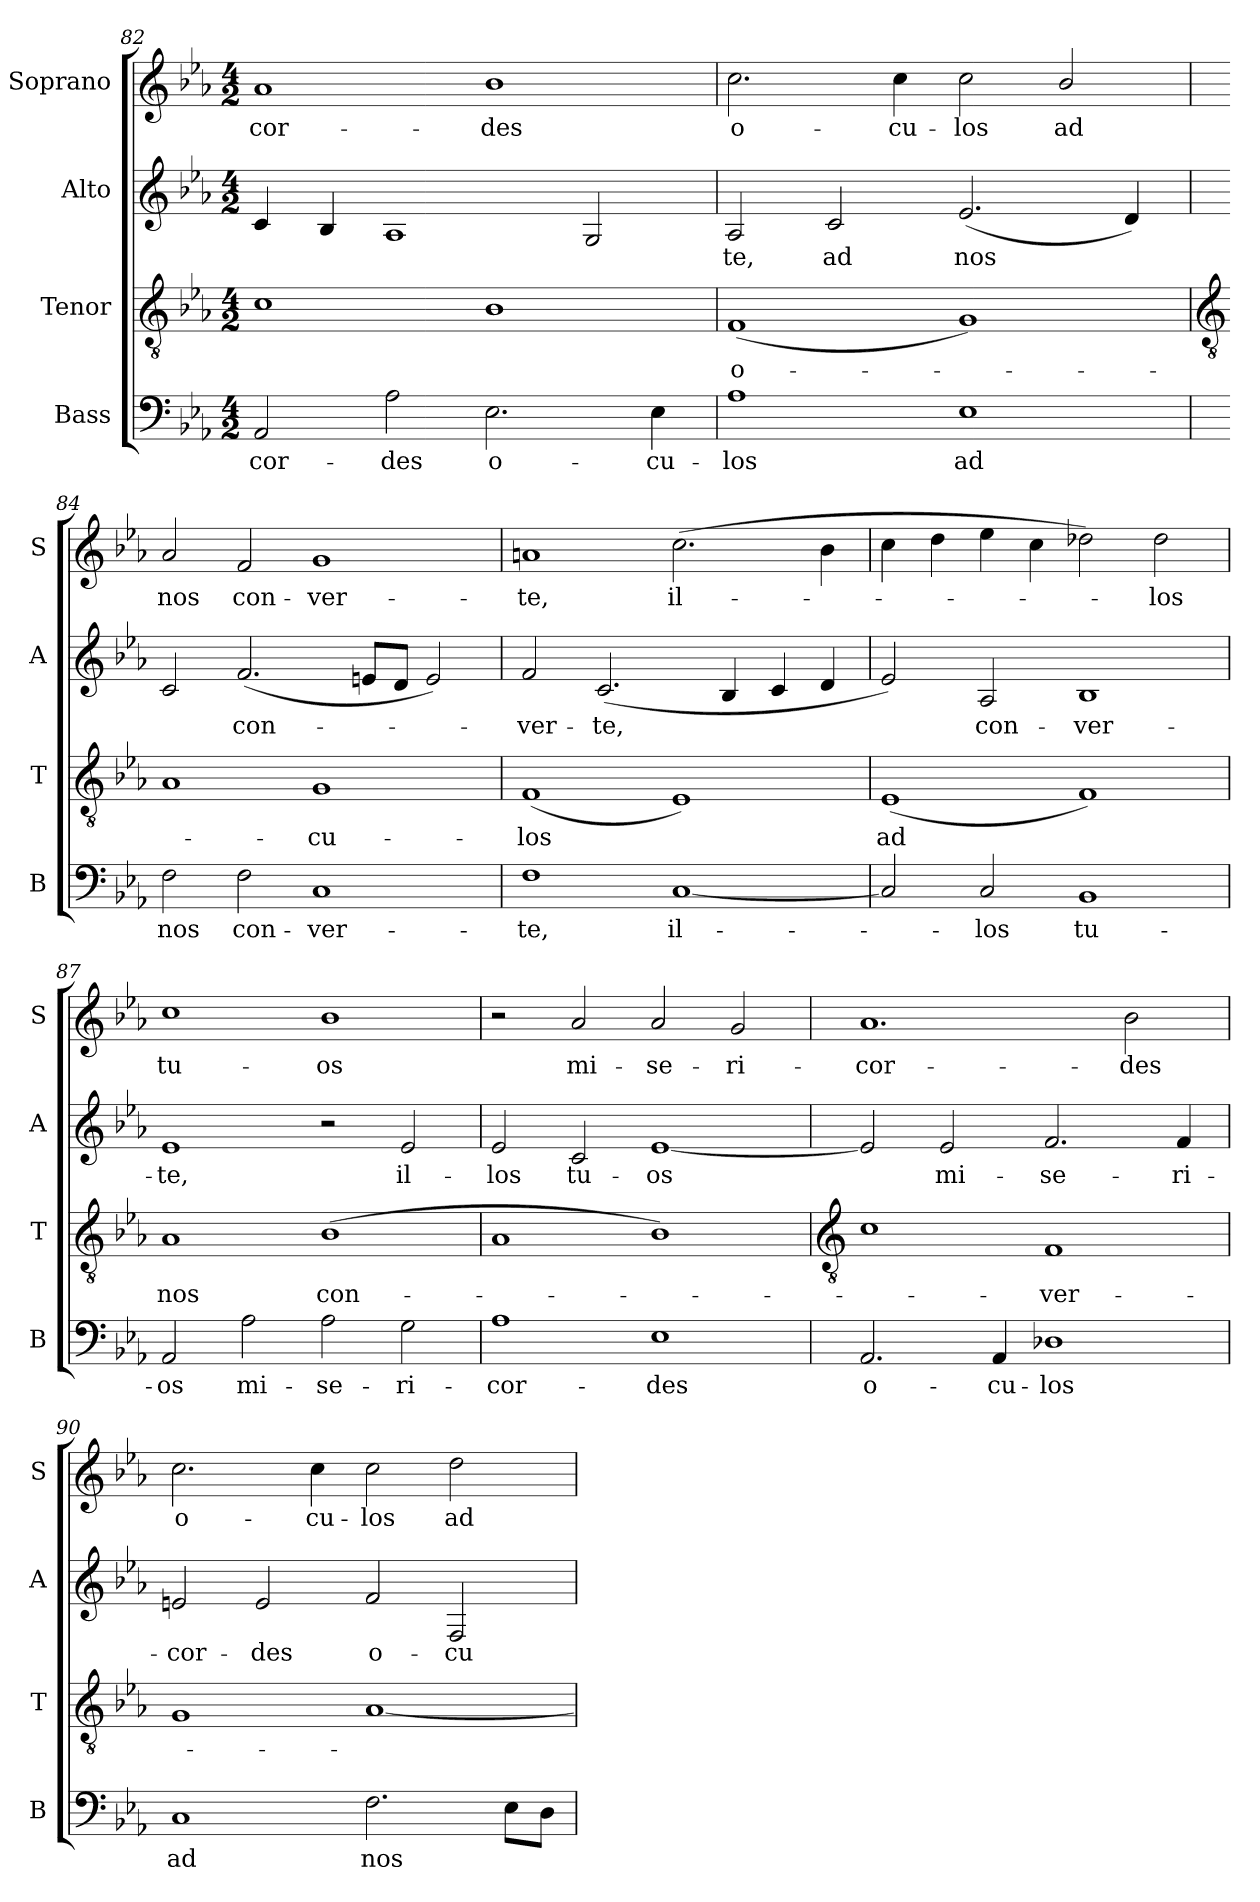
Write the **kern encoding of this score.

**kern	**text	**kern	**text	**kern	**text	**kern	**text
*part4	*part4	*part3	*part3	*part2	*part2	*part1	*part1
*staff4	*staff4	*staff3	*staff3	*staff2	*staff2	*staff1	*staff1
*I"Bass	*	*I"Tenor	*	*I"Alto	*	*I"Soprano	*
*I'B	*	*I'T	*	*I'A	*	*I'S	*
*clefF4	*	*clefGv2	*	*clefG2	*	*clefG2	*
*k[b-e-a-]	*	*k[b-e-a-]	*	*k[b-e-a-]	*	*k[b-e-a-]	*
*E-:	*	*E-:	*	*E-:	*	*E-:	*
*M4/2	*	*M4/2	*	*M4/2	*	*M4/2	*
=82	=82	=82	=82	=82	=82	=82	=82
!	!LO:LY:b	!	!	!	!	!	!LO:LY:b
2AA-	-cor-	1c	.	4c	.	1a-	-cor-
.	.	.	.	4B-	.	.	.
!	!LO:LY:b	!	!	!	!	!	!
2A-	-des	.	.	1A-	.	.	.
!	!LO:LY:b	!	!	!	!	!	!LO:LY:b
2.E-	o-	1B-	.	.	.	1b-	-des
.	.	.	.	2G	.	.	.
!	!LO:LY:b	!	!	!	!	!	!
4E-	-cu-	.	.	.	.	.	.
=83	=83	=83	=83	=83	=83	=83	=83
!	!LO:LY:b	!	!LO:LY:b	!	!LO:LY:b	!	!LO:LY:b
1A-	-los	(<1F	o-	2A-	te,	2.cc	o-
!	!	!	!	!	!LO:LY:b	!	!
.	.	.	.	2c	ad	.	.
!	!	!	!	!	!	!	!LO:LY:b
.	.	.	.	.	.	4cc	-cu-
!	!LO:LY:b	!	!	!	!LO:LY:b	!	!LO:LY:b
1E-	ad	1G)	.	(<2.e-	nos	2cc	-los
!	!	!	!	!	!	!	!LO:LY:b
.	.	.	.	.	.	2b-/	ad
.	.	.	.	4d)	.	.	.
!!LO:LB:g=z
=84	=84	=84	=84	=84	=84	=84	=84
*	*	*clefGv2	*	*	*	*	*
!	!LO:LY:b	!	!	!	!	!	!LO:LY:b
2F	nos	1A-	.	2c	.	2a-	nos
!	!LO:LY:b	!	!	!	!LO:LY:b	!	!LO:LY:b
2F	con-	.	.	(<2.f	con-	2f	con-
!	!LO:LY:b	!	!LO:LY:b	!	!	!	!LO:LY:b
1C	-ver-	1G	cu-	.	.	1g	-ver-
.	.	.	.	8enL	.	.	.
.	.	.	.	8dJ	.	.	.
.	.	.	.	2e)	.	.	.
=85	=85	=85	=85	=85	=85	=85	=85
!	!LO:LY:b	!	!LO:LY:b	!	!LO:LY:b	!	!LO:LY:b
1F	-te,	(<1F	-los	2f	ver-	1an	-te,
!	!	!	!	!	!LO:LY:b	!	!
.	.	.	.	(<2.c	-te,	.	.
!	!LO:LY:b	!	!	!	!	!	!LO:LY:b
[1C	il-	1E-)	.	.	.	(>2.cc	il-
.	.	.	.	4B-	.	.	.
.	.	.	.	4c	.	.	.
.	.	.	.	4d	.	4b-	.
=86	=86	=86	=86	=86	=86	=86	=86
!	!	!	!LO:LY:b	!	!	!	!
2C]	.	(<1E-	ad	2e-)	.	4cc	.
.	.	.	.	.	.	4dd	.
!	!LO:LY:b	!	!	!	!LO:LY:b	!	!
2C	los	.	.	2A-	con-	4ee-	.
.	.	.	.	.	.	4cc	.
!	!LO:LY:b	!	!	!	!LO:LY:b	!	!
1BB-	tu-	1F)	.	1B-	-ver-	2dd-X)	.
!	!	!	!	!	!	!	!LO:LY:b
.	.	.	.	.	.	2dd-	los
=87	=87	=87	=87	=87	=87	=87	=87
!	!LO:LY:b	!	!LO:LY:b	!	!LO:LY:b	!	!LO:LY:b
2AA-	-os	1A-	nos	1e-	-te,	1cc	tu-
!	!LO:LY:b	!	!	!	!	!	!
2A-	mi-	.	.	.	.	.	.
!	!LO:LY:b	!	!LO:LY:b	!	!	!	!LO:LY:b
2A-	-se-	(>1B-	con-	2r	.	1b-	-os
!	!LO:LY:b	!	!	!	!LO:LY:b	!	!
2G	-ri-	.	.	2e-	il-	.	.
=88	=88	=88	=88	=88	=88	=88	=88
!	!LO:LY:b	!	!	!	!LO:LY:b	!	!
1A-	-cor-	1A-	.	2e-	-los	2r	.
!	!	!	!	!	!LO:LY:b	!	!LO:LY:b
.	.	.	.	2c	tu-	2a-	mi-
!	!LO:LY:b	!	!	!	!LO:LY:b	!	!LO:LY:b
1E-	-des	1B-)	.	[1e-	-os	2a-	-se-
!	!	!	!	!	!	!	!LO:LY:b
.	.	.	.	.	.	2g	-ri-
!!LO:LB:g=z
=89	=89	=89	=89	=89	=89	=89	=89
*	*	*clefGv2	*	*	*	*	*
!	!LO:LY:b	!	!	!	!	!	!LO:LY:b
2.AA-	o-	1c	.	2e-]	.	1.a-	-cor-
!	!	!	!	!	!LO:LY:b	!	!
.	.	.	.	2e-	mi-	.	.
!	!LO:LY:b	!	!	!	!	!	!
4AA-	-cu-	.	.	.	.	.	.
!	!LO:LY:b	!	!LO:LY:b	!	!LO:LY:b	!	!
1D-X	-los	1F	ver-	2.f	-se-	.	.
!	!	!	!	!	!	!	!LO:LY:b
.	.	.	.	.	.	2b-	-des
!	!	!	!	!	!LO:LY:b	!	!
.	.	.	.	4f	-ri-	.	.
=90	=90	=90	=90	=90	=90	=90	=90
!	!LO:LY:b	!	!	!	!LO:LY:b	!	!LO:LY:b
1C	ad	1G	.	2en	-cor-	2.cc	o-
!	!	!	!	!	!LO:LY:b	!	!
.	.	.	.	2e	-des	.	.
!	!	!	!	!	!	!	!LO:LY:b
.	.	.	.	.	.	4cc	-cu-
!	!LO:LY:b	!	!	!	!LO:LY:b	!	!LO:LY:b
2.F	nos	[1A-	.	2f	o-	2cc	-los
!	!	!	!	!	!LO:LY:b	!	!LO:LY:b
.	.	.	.	2F	-cu-	2dd	ad
8E-L	.	.	.	.	.	.	.
8DJ	.	.	.	.	.	.	.
=	=	=	=	=	=	=	=
*-	*-	*-	*-	*-	*-	*-	*-
